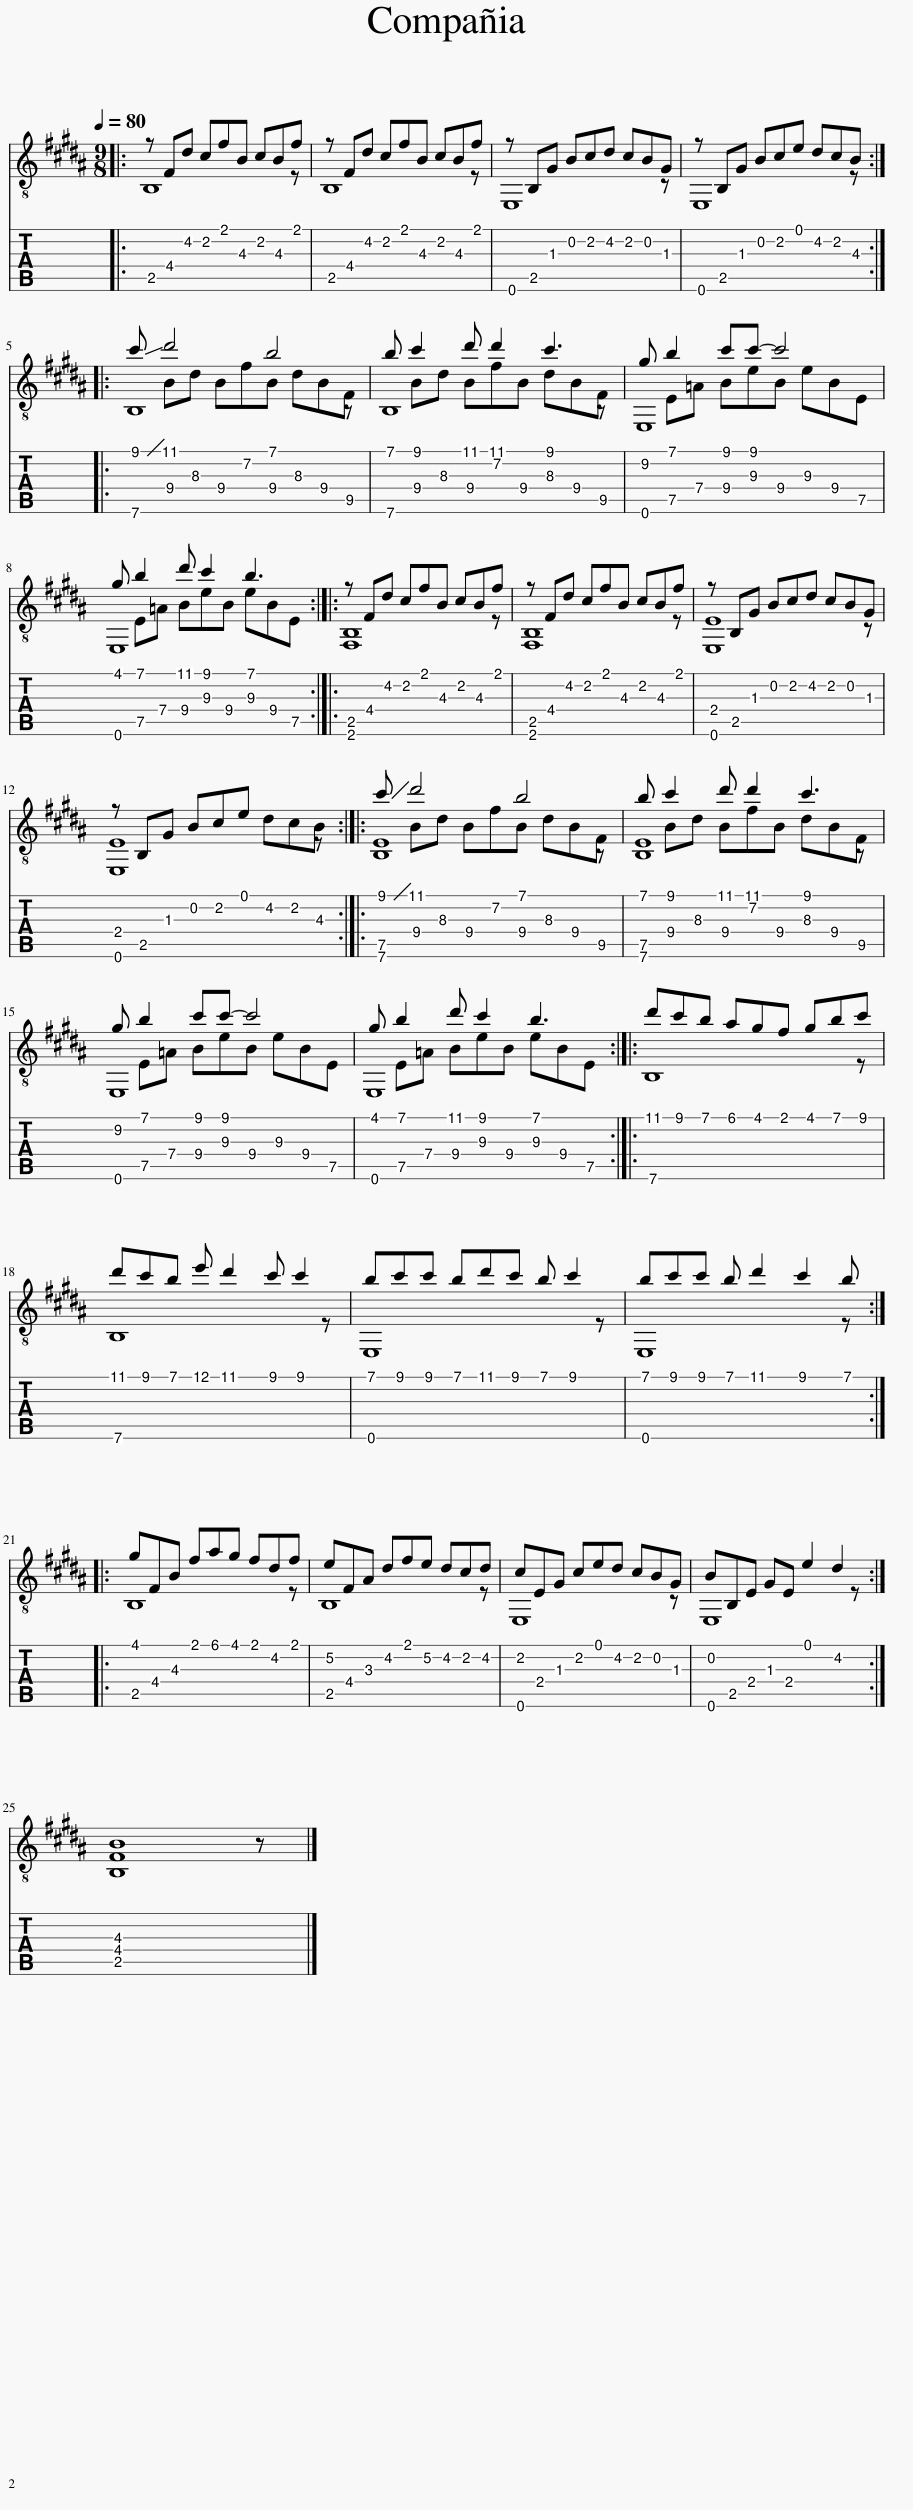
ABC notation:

X:1
%%score { ( 1 2 5 ) | ( 3 4 6 ) }
L:1/8
Q:1/4=80
M:9/8
I:linebreak $
K:B
V:1 treble-8
V:2 treble-8
V:5 treble-8
V:3 tab stafflines=6 strings="E2,A2,D3,G3,B3,E4 nostems "
V:4 tab stafflines=6 strings="E2,A2,D3,G3,B3,E4 nostems "
V:6 tab stafflines=6 strings="E2,A2,D3,G3,B3,E4 nostems "
V:1
|: z Fd cfB cBf | z Fd cfB cBf | z B,G Bcd cBG | z B,G Bce dcB ::$ c' d'4 b4 | %5
 b c'2 d' d'2 c'3 | g b2 c'c'- c'4 |$ g b2 d' c'2 b3 :: z Fd cfB cBf | z Fd cfB cBf | %10
 z B,G Bcd cBG |$ z B,G Bce dcB :: c' d'4 b4 | b c'2 d' d'2 c'3 |$ g b2 c'c'- c'4 | %15
 g b2 d' c'2 b3 :: d'c'b agf gbc' |$ d'c'b e' d'2 c' c'2 | bc'c' bd'c' b c'2 | bc'c' b d'2 c'2 b ::$ %20
 gFB fag fdf | eFA dfe dcd | cEG ced cBG | BB,E GE e2 d2 :|$ [B,FB]8 z |] %25
V:2
|: B,8 z | B,8 z | E,8 z | E,8 z ::$ B,8 z | %5
 B,8 z | E,8 x |$ E,8 x :: [F,B,]8 z | [F,B,]8 z | %10
 [E,E]8 z |$ [E,E]8 z :: [B,E]8 z | [B,E]8 z |$ E,8 x | %15
 E,8 x :: B,8 z |$ B,8 z | E,8 z | E,8 z ::$ %20
 B,8 z | B,8 z | E,8 z | E,8 z :|$ x9 |] %25
V:3
|: x !4!F, !2!D !2!C !1!F !3!B, !2!C !3!B, !1!F | x !4!F, !2!D !2!C !1!F !3!B, !2!C !3!B, !1!F | x !5!B,, !3!G, !2!B, !2!C !2!D !2!C !2!B, !3!G, | x !5!B,, !3!G, !2!B, !2!C !1!E !2!D !2!C !3!B, ::$ !1!c !1!d4 !1!B4 | %5
 !1!B !1!c2 !1!d !1!d2 !1!c3 | !2!G !1!B2 !1!c !1!c- !1!c4 |$ !1!G !1!B2 !1!d !1!c2 !1!B3 :: x !4!F, !2!D !2!C !1!F !3!B, !2!C !3!B, !1!F | x !4!F, !2!D !2!C !1!F !3!B, !2!C !3!B, !1!F | %10
 x !5!B,, !3!G, !2!B, !2!C !2!D !2!C !2!B, !3!G, |$ x !5!B,, !3!G, !2!B, !2!C !1!E !2!D !2!C !3!B, :: !1!c !1!d4 !1!B4 | !1!B !1!c2 !1!d !1!d2 !1!c3 |$ !2!G !1!B2 !1!c !1!c- !1!c4 | %15
 !1!G !1!B2 !1!d !1!c2 !1!B3 :: !1!d !1!c !1!B !1!A !1!G !1!F !1!G !1!B !1!c |$ !1!d !1!c !1!B !1!e !1!d2 !1!c !1!c2 | !1!B !1!c !1!c !1!B !1!d !1!c !1!B !1!c2 | !1!B !1!c !1!c !1!B !1!d2 !1!c2 !1!B ::$ %20
 !1!G !4!F, !3!B, !1!F !1!A !1!G !1!F !2!D !1!F | !2!E !4!F, !3!A, !2!D !1!F !2!E !2!D !2!C !2!D | !2!C !4!E, !3!G, !2!C !1!E !2!D !2!C !2!B, !3!G, | !2!B, !5!B,, !4!E, !3!G, !4!E, !1!E2 !2!D2 :|$ [!5!B,,!4!F,!3!B,]8 x |] %25
V:4
|: !5!B,,8 x | !5!B,,8 x | !6!E,,8 x | !6!E,,8 x ::$ !6!B,,8 x | %5
 !6!B,,8 x | !6!E,,8 x |$ !6!E,,8 x :: [!6!F,,!5!B,,]8 x | [!6!F,,!5!B,,]8 x | %10
 [!6!E,,!4!E,]8 x |$ [!6!E,,!4!E,]8 x :: [!6!B,,!5!E,]8 x | [!6!B,,!5!E,]8 x |$ !6!E,,8 x | %15
 !6!E,,8 x :: !6!B,,8 x |$ !6!B,,8 x | !6!E,,8 x | !6!E,,8 x ::$ %20
 !5!B,,8 x | !5!B,,8 x | !6!E,,8 x | !6!E,,8 x :|$ x9 |] %25
V:5
|: x9 | x9 | x9 | x9 ::$ x Bd BfB dBF | %5
 x Bd BfB dBF | x E=A BeB eBE |$ x E=A BeB eBE :: x9 | x9 | %10
 x9 |$ x9 :: x Bd BfB dBF | x Bd BfB dBF |$ x E=A BeB eBE | %15
 x E=A BeB eBE :: x9 |$ x9 | x9 | x9 ::$ %20
 x9 | x9 | x9 | x9 :|$ x9 |] %25
V:6
|: x9 | x9 | x9 | x9 ::$ x !4!B, !3!D !4!B, !2!F !4!B, !3!D !4!B, !5!F, | %5
 x !4!B, !3!D !4!B, !2!F !4!B, !3!D !4!B, !5!F, | x !5!E, !4!=A, !4!B, !3!E !4!B, !3!E !4!B, !5!E, |$ x !5!E, !4!=A, !4!B, !3!E !4!B, !3!E !4!B, !5!E, :: x9 | x9 | %10
 x9 |$ x9 :: x !4!B, !3!D !4!B, !2!F !4!B, !3!D !4!B, !5!F, | x !4!B, !3!D !4!B, !2!F !4!B, !3!D !4!B, !5!F, |$ x !5!E, !4!=A, !4!B, !3!E !4!B, !3!E !4!B, !5!E, | %15
 x !5!E, !4!=A, !4!B, !3!E !4!B, !3!E !4!B, !5!E, :: x9 |$ x9 | x9 | x9 ::$ %20
 x9 | x9 | x9 | x9 :|$ x9 |] %25
